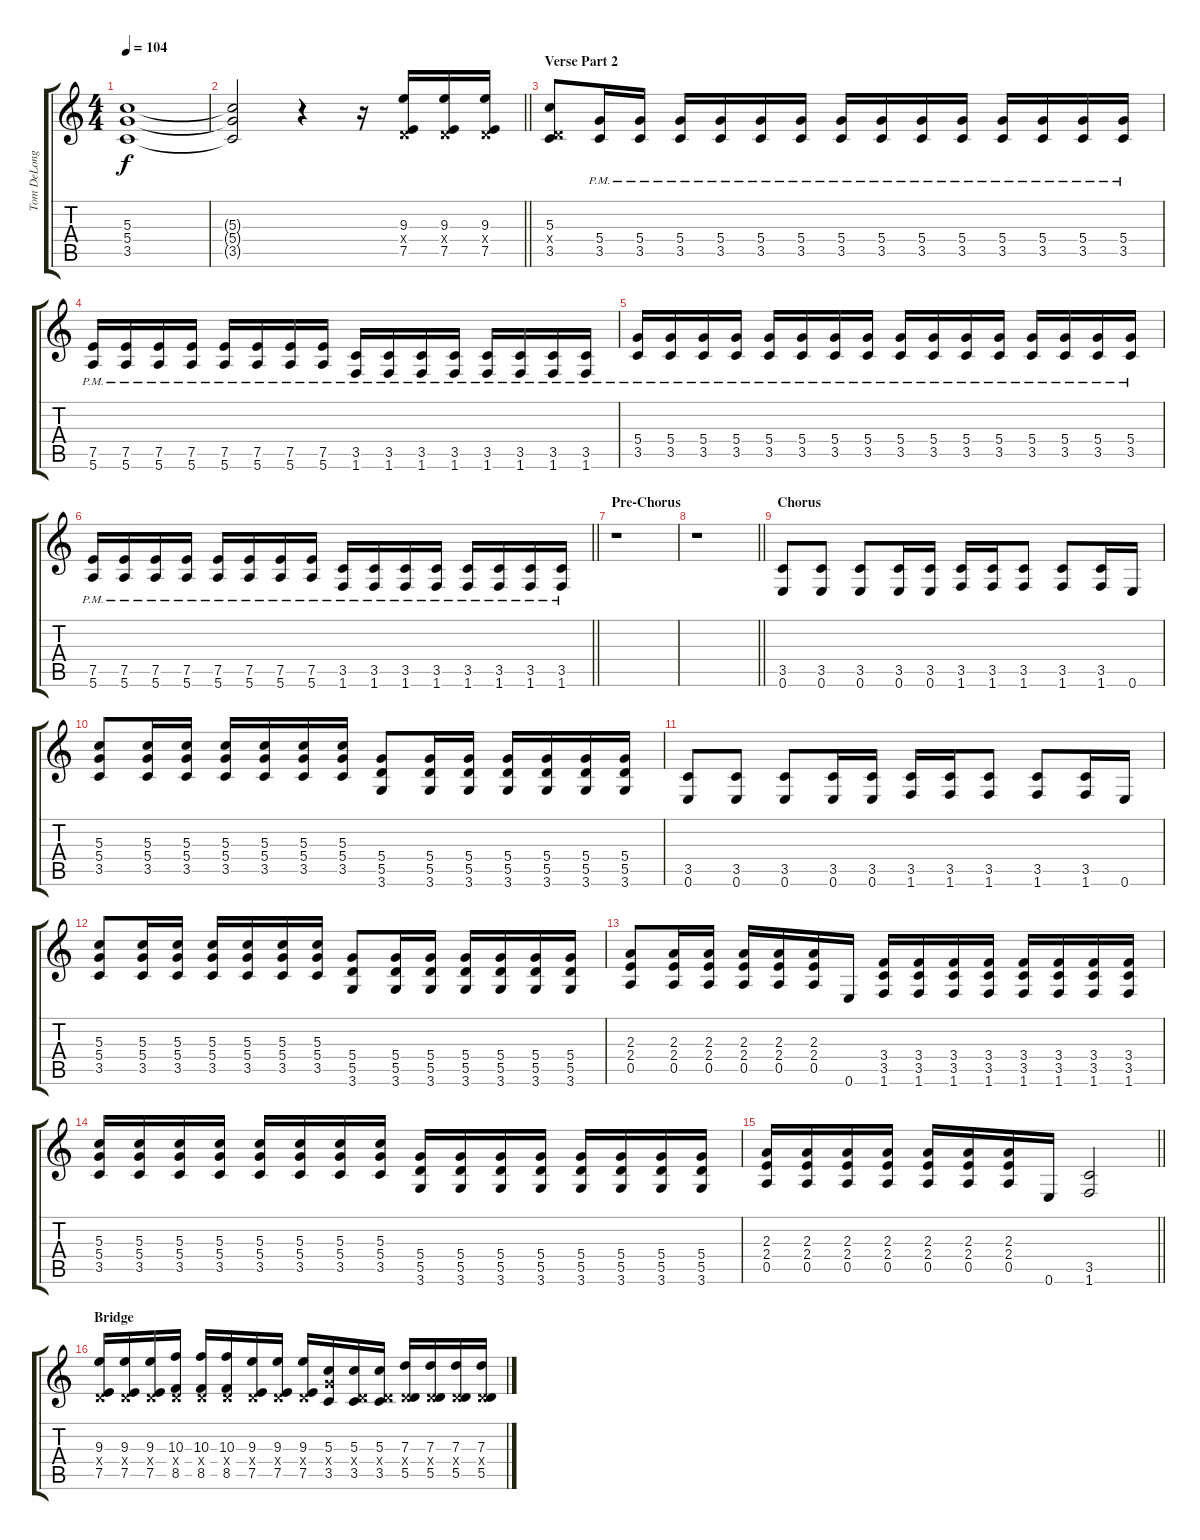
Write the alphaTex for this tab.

\track ("Tom DeLonge" "Tom DeLong") {instrument electricguitarclean}
\staff {score tabs}
\tuning (E4 B3 G3 D3 A2 E2) {hide}
\ts (4 4)
\tempo 104
\clef g2
\ks c
(5.3{t} 5.4{t} 3.5{t}).1{dy f} |
\barLineRight lightlight
(5.3{t} 5.4{t} 3.5{t}).2 r.4 r.16 (9.3 0.4{x} 7.5).16 (9.3 0.4{x} 7.5).16 (9.3 0.4{x} 7.5).16 |
\section ("" "Verse Part 2")
(5.3 0.4{x} 3.5).8 (5.4{pm} 3.5{pm}).16 (5.4{pm} 3.5{pm}).16 (5.4{pm} 3.5{pm}).16 (5.4{pm} 3.5{pm}).16 (5.4{pm} 3.5{pm}).16 (5.4{pm} 3.5{pm}).16 (5.4{pm} 3.5{pm}).16 (5.4{pm} 3.5{pm}).16 (5.4{pm} 3.5{pm}).16 (5.4{pm} 3.5{pm}).16 (5.4{pm} 3.5{pm}).16 (5.4{pm} 3.5{pm}).16 (5.4{pm} 3.5{pm}).16 (5.4{pm} 3.5{pm}).16 |
(7.5{pm} 5.6{pm}).16 (7.5{pm} 5.6{pm}).16 (7.5{pm} 5.6{pm}).16 (7.5{pm} 5.6{pm}).16 (7.5{pm} 5.6{pm}).16 (7.5{pm} 5.6{pm}).16 (7.5{pm} 5.6{pm}).16 (7.5{pm} 5.6{pm}).16 (3.5{pm} 1.6{pm}).16 (3.5{pm} 1.6{pm}).16 (3.5{pm} 1.6{pm}).16 (3.5{pm} 1.6{pm}).16 (3.5{pm} 1.6{pm}).16 (3.5{pm} 1.6{pm}).16 (3.5{pm} 1.6{pm}).16 (3.5{pm} 1.6{pm}).16 |
(5.4{pm} 3.5{pm}).16 (5.4{pm} 3.5{pm}).16 (5.4{pm} 3.5{pm}).16 (5.4{pm} 3.5{pm}).16 (5.4{pm} 3.5{pm}).16 (5.4{pm} 3.5{pm}).16 (5.4{pm} 3.5{pm}).16 (5.4{pm} 3.5{pm}).16 (5.4{pm} 3.5{pm}).16 (5.4{pm} 3.5{pm}).16 (5.4{pm} 3.5{pm}).16 (5.4{pm} 3.5{pm}).16 (5.4{pm} 3.5{pm}).16 (5.4{pm} 3.5{pm}).16 (5.4{pm} 3.5{pm}).16 (5.4{pm} 3.5{pm}).16 |
\barLineRight lightlight
(7.5{pm} 5.6{pm}).16 (7.5{pm} 5.6{pm}).16 (7.5{pm} 5.6{pm}).16 (7.5{pm} 5.6{pm}).16 (7.5{pm} 5.6{pm}).16 (7.5{pm} 5.6{pm}).16 (7.5{pm} 5.6{pm}).16 (7.5{pm} 5.6{pm}).16 (3.5{pm} 1.6{pm}).16 (3.5{pm} 1.6{pm}).16 (3.5{pm} 1.6{pm}).16 (3.5{pm} 1.6{pm}).16 (3.5{pm} 1.6{pm}).16 (3.5{pm} 1.6{pm}).16 (3.5{pm} 1.6{pm}).16 (3.5{pm} 1.6{pm}).16 |
\section ("" "Pre-Chorus")
r.1 |
\barLineRight lightlight
r.1 |
\section ("" "Chorus")
(3.5 0.6).8 (3.5 0.6).8 (3.5 0.6).8 (3.5 0.6).16 (3.5 0.6).16 (3.5 1.6).16 (3.5 1.6).16 (3.5 1.6).8 (3.5 1.6).8 (3.5 1.6).16 0.6.16 |
(5.3 5.4 3.5).8 (5.3 5.4 3.5).16 (5.3 5.4 3.5).16 (5.3 5.4 3.5).16 (5.3 5.4 3.5).16 (5.3 5.4 3.5).16 (5.3 5.4 3.5).16 (5.4 5.5 3.6).8 (5.4 5.5 3.6).16 (5.4 5.5 3.6).16 (5.4 5.5 3.6).16 (5.4 5.5 3.6).16 (5.4 5.5 3.6).16 (5.4 5.5 3.6).16 |
(3.5 0.6).8 (3.5 0.6).8 (3.5 0.6).8 (3.5 0.6).16 (3.5 0.6).16 (3.5 1.6).16 (3.5 1.6).16 (3.5 1.6).8 (3.5 1.6).8 (3.5 1.6).16 0.6.16 |
(5.3 5.4 3.5).8 (5.3 5.4 3.5).16 (5.3 5.4 3.5).16 (5.3 5.4 3.5).16 (5.3 5.4 3.5).16 (5.3 5.4 3.5).16 (5.3 5.4 3.5).16 (5.4 5.5 3.6).8 (5.4 5.5 3.6).16 (5.4 5.5 3.6).16 (5.4 5.5 3.6).16 (5.4 5.5 3.6).16 (5.4 5.5 3.6).16 (5.4 5.5 3.6).16 |
(2.3 2.4 0.5).8 (2.3 2.4 0.5).16 (2.3 2.4 0.5).16 (2.3 2.4 0.5).16 (2.3 2.4 0.5).16 (2.3 2.4 0.5).16 0.6.16 (3.4 3.5 1.6).16 (3.4 3.5 1.6).16 (3.4 3.5 1.6).16 (3.4 3.5 1.6).16 (3.4 3.5 1.6).16 (3.4 3.5 1.6).16 (3.4 3.5 1.6).16 (3.4 3.5 1.6).16 |
(5.3 5.4 3.5).16 (5.3 5.4 3.5).16 (5.3 5.4 3.5).16 (5.3 5.4 3.5).16 (5.3 5.4 3.5).16 (5.3 5.4 3.5).16 (5.3 5.4 3.5).16 (5.3 5.4 3.5).16 (5.4 5.5 3.6).16 (5.4 5.5 3.6).16 (5.4 5.5 3.6).16 (5.4 5.5 3.6).16 (5.4 5.5 3.6).16 (5.4 5.5 3.6).16 (5.4 5.5 3.6).16 (5.4 5.5 3.6).16 |
\barLineRight lightlight
(2.3 2.4 0.5).16 (2.3 2.4 0.5).16 (2.3 2.4 0.5).16 (2.3 2.4 0.5).16 (2.3 2.4 0.5).16 (2.3 2.4 0.5).16 (2.3 2.4 0.5).16 0.6.16 (3.5 1.6).2 |
\section ("" "Bridge")
(9.3 0.4{x} 7.5).16 (9.3 0.4{x} 7.5).16 (9.3 0.4{x} 7.5).16 (10.3 0.4{x} 8.5).16 (10.3 0.4{x} 8.5).16 (10.3 0.4{x} 8.5).16 (9.3 0.4{x} 7.5).16 (9.3 0.4{x} 7.5).16 (9.3 0.4{x} 7.5).16 (5.3 5.4{x} 3.5).16 (5.3 0.4{x} 3.5).16 (5.3 0.4{x} 3.5).16 (7.3 0.4{x} 5.5).16 (7.3 0.4{x} 5.5).16 (7.3 0.4{x} 5.5).16 (7.3 0.4{x} 5.5).16
